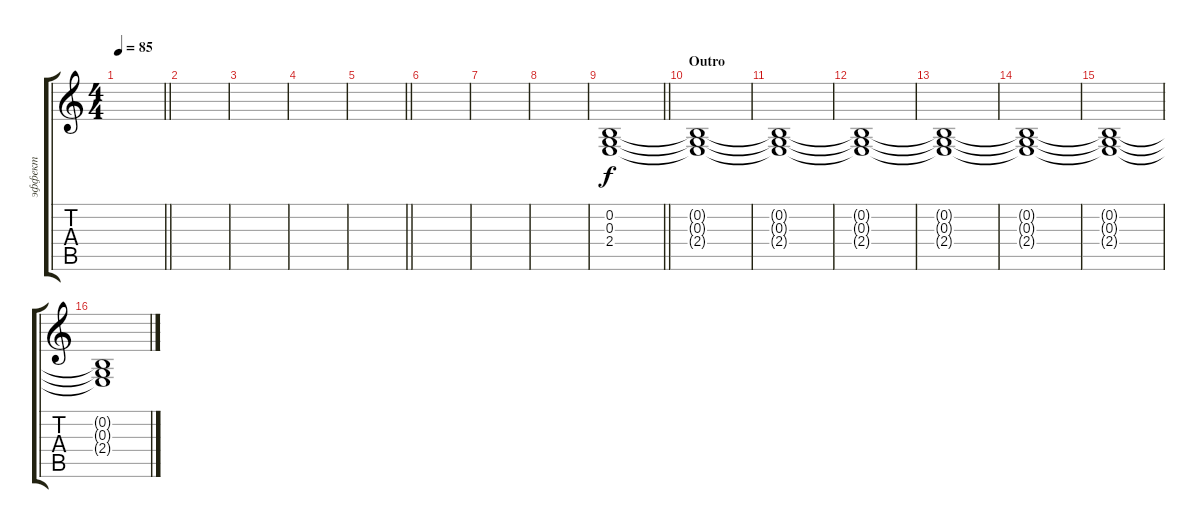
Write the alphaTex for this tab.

\track ("эффект" "эффект") {instrument applause}
\staff {score tabs}
\tuning (E4 B3 G3 D3 A2 E2) {hide}
\ts (4 4)
\tempo 85
\clef g2
\barLineRight lightlight
\ks c
|
|
|
|
\barLineRight lightlight
|
|
|
|
\barLineRight lightlight
(0.2 0.3 2.4).1 |
\section ("" "Outro")
(0.2{t} 0.3{t} 2.4{t}).1 |
(0.2{t} 0.3{t} 2.4{t}).1 |
(0.2{t} 0.3{t} 2.4{t}).1 |
(0.2{t} 0.3{t} 2.4{t}).1 |
(0.2{t} 0.3{t} 2.4{t}).1 |
(0.2{t} 0.3{t} 2.4{t}).1 |
(0.2{t} 0.3{t} 2.4{t}).1
